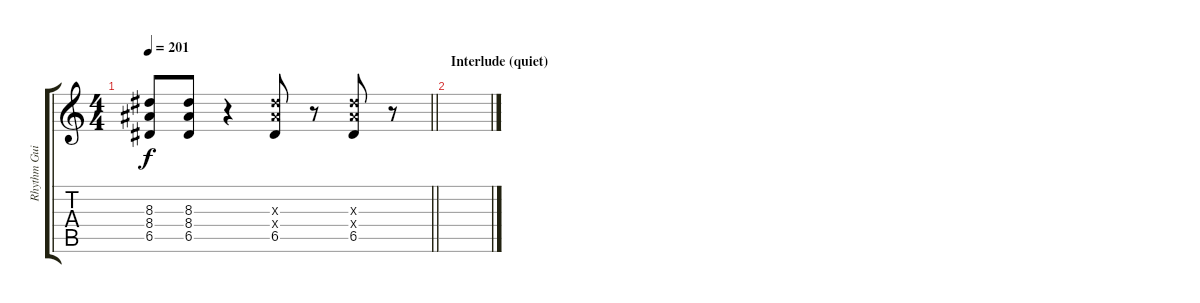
\track ("Rhythm Guitar" "Rhythm Gui") {instrument overdrivenguitar}
\staff {score tabs}
\tuning (E4 B3 G3 D3 A2 E2) {hide}
\ts (4 4)
\tempo 201
\clef g2
\barLineRight lightlight
\ks c
(8.3 8.4 6.5).8{dy f} (8.3 8.4 6.5).8 r.4 (8.3{x} 8.4{x} 6.5).8 r.8 (8.3{x} 8.4{x} 6.5).8 r.8 |
\section ("" "Interlude (quiet)")
